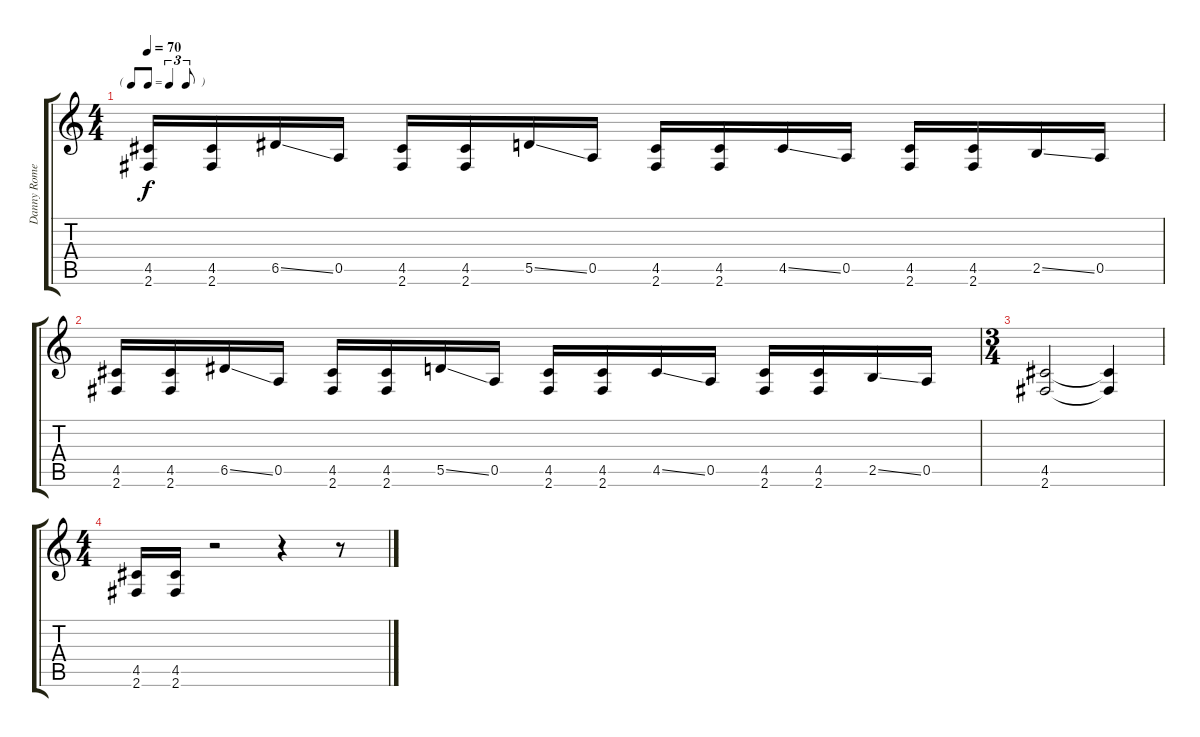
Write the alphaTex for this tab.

\track ("Danny Romero (2 Guitarra)" "Danny Rome") {instrument distortionguitar}
\staff {score tabs}
\tuning (E4 B3 G3 D3 A2 E2) {hide}
\ts (4 4)
\tf triplet8th
\tempo 70
\clef g2
\ks c
(4.5 2.6).16{dy f} (4.5 2.6).16 6.5{ss}.16 0.5.16 (4.5 2.6).16 (4.5 2.6).16 5.5{ss}.16 0.5.16 (4.5 2.6).16 (4.5 2.6).16 4.5{ss}.16 0.5.16 (4.5 2.6).16 (4.5 2.6).16 2.5{ss}.16 0.5.16 |
(4.5 2.6).16 (4.5 2.6).16 6.5{ss}.16 0.5.16 (4.5 2.6).16 (4.5 2.6).16 5.5{ss}.16 0.5.16 (4.5 2.6).16 (4.5 2.6).16 4.5{ss}.16 0.5.16 (4.5 2.6).16 (4.5 2.6).16 2.5{ss}.16 0.5.16 |
\ts (3 4)
(4.5 2.6).2 (4.5{t} 2.6{t}).4 |
\ts (4 4)
(4.5 2.6).16 (4.5 2.6).16 r.2 r.4 r.8
